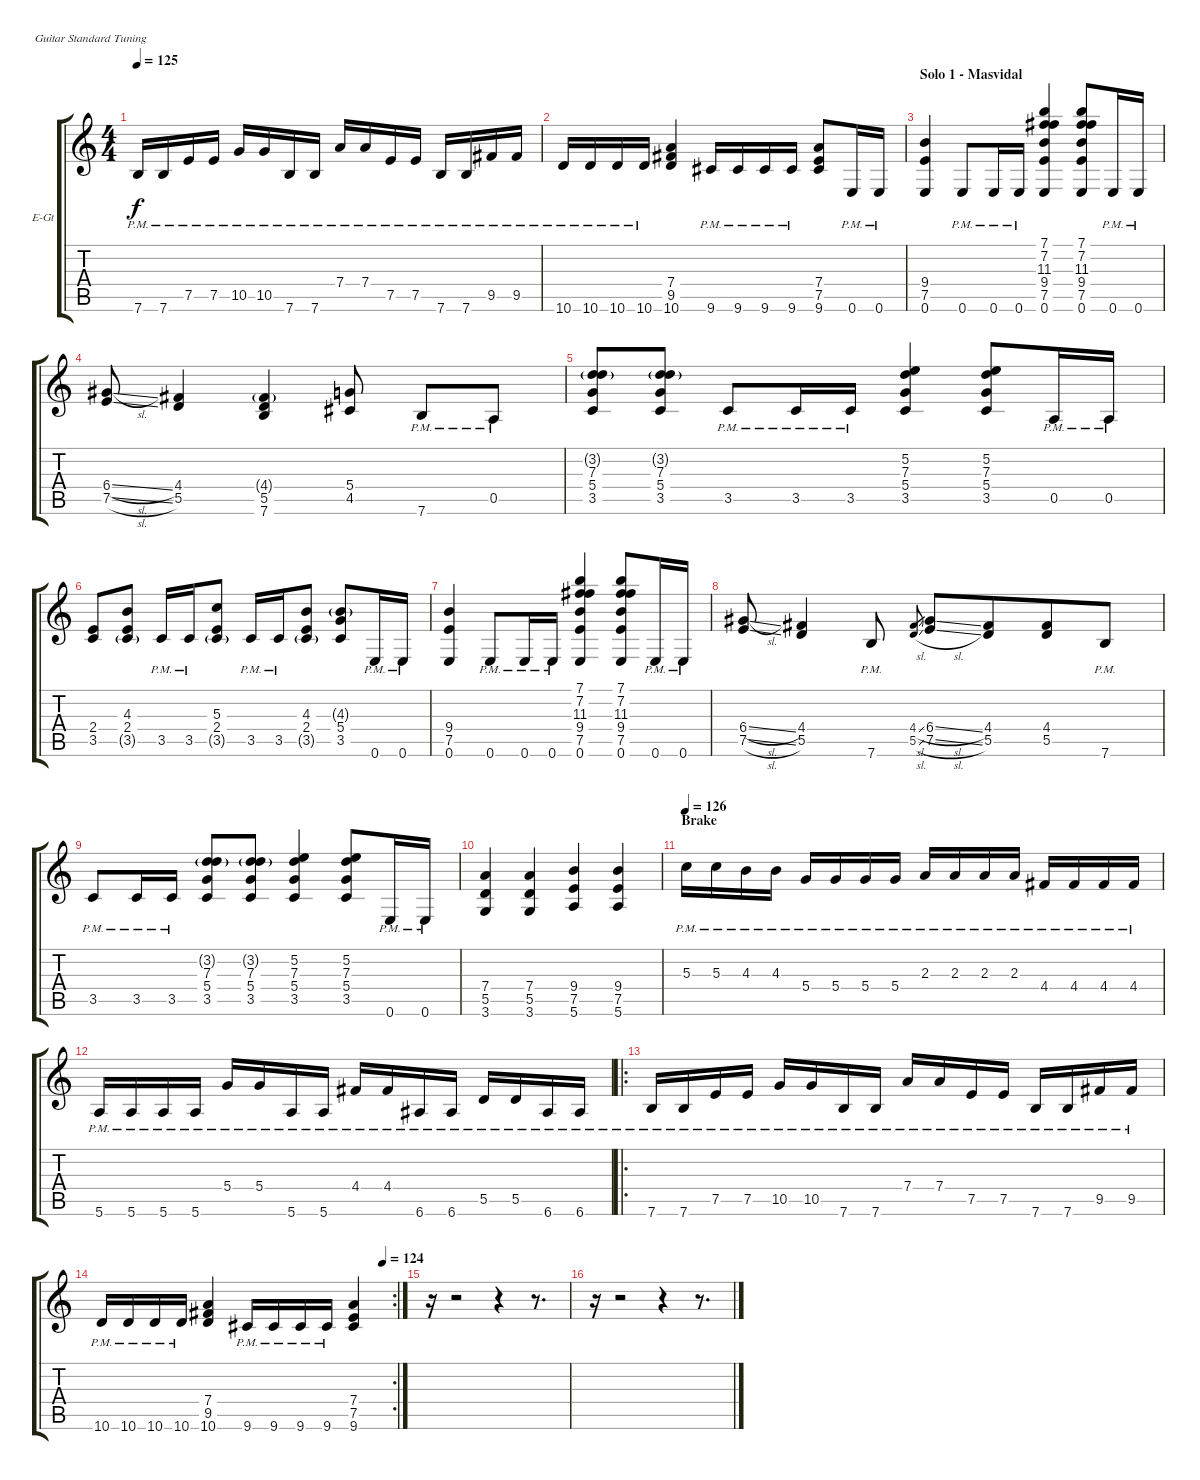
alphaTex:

\bracketExtendMode groupsimilarinstruments
\firstSystemTrackNameOrientation horizontal
\otherSystemsTrackNameOrientation horizontal
\track ("Paul Masvidal" "E-Gt") {instrument distortionguitar}
\staff {score tabs}
\tuning (E4 B3 G3 D3 A2 E2)
\ts (4 4)
\tempo 125
\clef g2
\ks c
7.6{pm}.16{dy f} 7.6{pm}.16 7.5{pm}.16 7.5{pm}.16 10.5{pm}.16 10.5{pm}.16 7.6{pm}.16 7.6{pm}.16 7.4{pm}.16 7.4{pm}.16 7.5{pm}.16 7.5{pm}.16 7.6{pm}.16 7.6{pm}.16 9.5{pm}.16 9.5{pm}.16 |
10.6{pm}.16 10.6{pm}.16 10.6{pm}.16 10.6{pm}.16 (7.4 9.5 10.6).4 9.6{pm}.16 9.6{pm}.16 9.6{pm}.16 9.6{pm}.16 (7.4 7.5 9.6).8 0.6{pm}.16 0.6{pm}.16 |
\section ("" "Solo 1 - Masvidal")
(9.4 7.5 0.6).4 0.6{pm}.8 0.6{pm}.16 0.6{pm}.16 (11.3 9.4 7.5 0.6 7.2 7.1).4 (11.3 9.4 7.5 0.6 7.2 7.1).8 0.6{pm}.16 0.6{pm}.16 |
(7.5{sl} 6.4{sl}).8 (4.4 5.5).4 (4.4{g} 5.5 7.6).4 (5.4 4.5).8 7.6{pm}.8 0.5{pm}.8 |
(3.2{g} 7.3 5.4 3.5).8 (3.2{g} 7.3 5.4 3.5).8 3.5{pm}.8 3.5{pm}.16 3.5{pm}.16 (5.2 7.3 5.4 3.5).4 (5.2 7.3 5.4 3.5).8 0.5{pm}.16 0.5{pm}.16 |
(2.4 3.5).8 (4.3 2.4 3.5{g}).8 3.5{pm}.16 3.5{pm}.16 (5.3 2.4 3.5{g}).8 3.5{pm}.16 3.5{pm}.16 (4.3 2.4 3.5{g}).8 (4.3{g} 5.4 3.5).8 0.6{pm}.16 0.6{pm}.16 |
(9.4 7.5 0.6).4 0.6{pm}.8 0.6{pm}.16 0.6{pm}.16 (7.1 7.2 11.3 9.4 7.5 0.6).4 (7.1 7.2 11.3 9.4 7.5 0.6).8 0.6{pm}.16 0.6{pm}.16 |
(7.5{sl} 6.4{sl}).8 (4.4 5.5).4 7.6{pm}.8 (4.4{sl} 5.5{sl}).8{gr beam merge} (6.4{sl} 7.5{sl}).8{beam merge} (5.5 4.4).8{beam merge} (4.4 5.5).8{beam merge} 7.6{pm}.8 |
3.5{pm}.8 3.5{pm}.16 3.5{pm}.16 (3.2{g} 7.3 5.4 3.5).8 (3.2{g} 7.3 5.4 3.5).8 (5.2 7.3 5.4 3.5).4 (5.2 7.3 5.4 3.5).8 0.6{pm}.16 0.6{pm}.16 |
(3.6 5.5 7.4).4 (3.6 5.5 7.4).4 (5.6 7.5 9.4).4 (5.6 7.5 9.4).4 |
\section ("" "Brake")
\tempo 126
5.3{pm}.16 5.3{pm}.16 4.3{pm}.16 4.3{pm}.16 5.4{pm}.16 5.4{pm}.16 5.4{pm}.16 5.4{pm}.16 2.3{pm}.16 2.3{pm}.16 2.3{pm}.16 2.3{pm}.16 4.4{pm}.16 4.4{pm}.16 4.4{pm}.16 4.4{pm}.16 |
5.6{pm}.16 5.6{pm}.16 5.6{pm}.16 5.6{pm}.16 5.4{pm}.16 5.4{pm}.16 5.6{pm}.16 5.6{pm}.16 4.4{pm}.16 4.4{pm}.16 6.6{pm}.16 6.6{pm}.16 5.5{pm}.16 5.5{pm}.16 6.6{pm}.16 6.6{pm}.16 |
\ro
7.6{pm}.16 7.6{pm}.16 7.5{pm}.16 7.5{pm}.16 10.5{pm}.16 10.5{pm}.16 7.6{pm}.16 7.6{pm}.16 7.4{pm}.16 7.4{pm}.16 7.5{pm}.16 7.5{pm}.16 7.6{pm}.16 7.6{pm}.16 9.5{pm}.16 9.5{pm}.16 |
\rc 2
\tempo (124 0.96875)
10.6{pm}.16 10.6{pm}.16 10.6{pm}.16 10.6{pm}.16 (7.4 9.5 10.6).4 9.6{pm}.16 9.6{pm}.16 9.6{pm}.16 9.6{pm}.16 (7.4 7.5 9.6).4 |
r.16 r.2 r.4 r.8{d} |
r.16 r.2 r.4 r.8{d}
